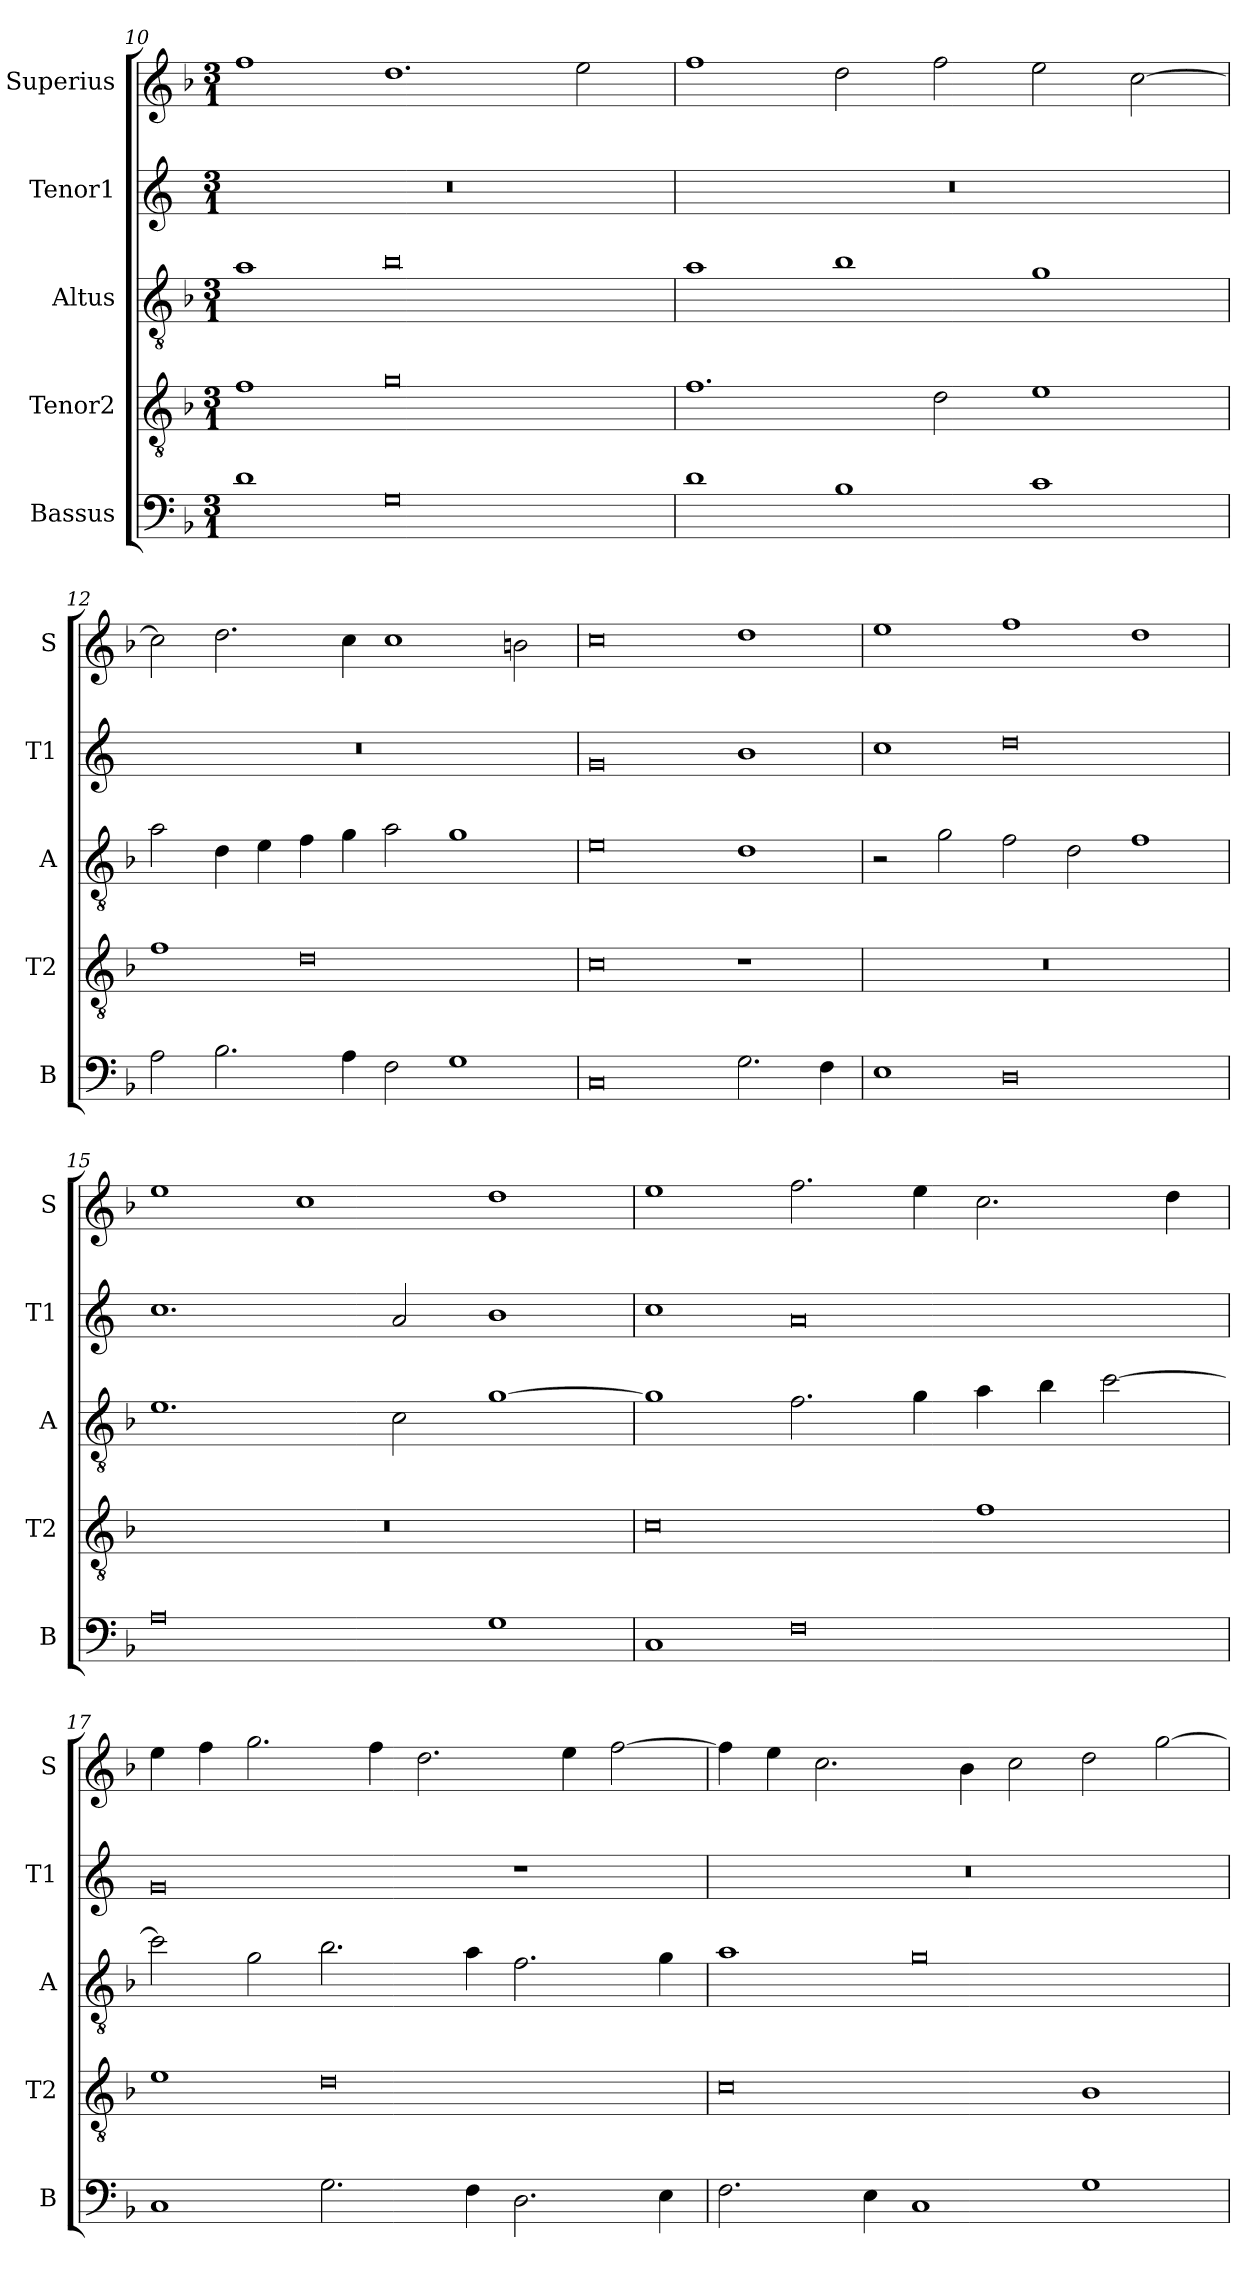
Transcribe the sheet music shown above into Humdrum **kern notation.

**kern	**kern	**kern	**kern	**kern
*part5	*part4	*part3	*part2	*part1
*staff5	*staff4	*staff3	*staff2	*staff1
*I"Bassus	*I"Tenor2	*I"Altus	*I"Tenor1	*I"Superius
*I'B	*I'T2	*I'A	*I'T1	*I'S
*clefF4	*clefGv2	*clefGv2	*clefG2	*clefG2
*k[b-]	*k[b-]	*k[b-]	*k[]	*k[b-]
*M3/1	*M3/1	*M3/1	*M3/1	*M3/1
=10	=10	=10	=10	=10
1d	1f	1a	0.r	1ff
0G	0g	0b-	.	1.dd
.	.	.	.	2ee\
=11	=11	=11	=11	=11
1d	1.f	1a	0.r	1ff
1B-	.	1b-	.	2dd\
.	2d\	.	.	2ff\
1c	1e	1g	.	2ee\
.	.	.	.	[2cc\
=12	=12	=12	=12	=12
2A\	1f	2a\	0.r	2cc\]
2.B-\	.	4d\	.	2.dd\
.	.	4e\	.	.
.	0d	4f\	.	.
4A\	.	4g\	.	4cc\
2F\	.	2a\	.	1cc
1G	.	1g	.	.
.	.	.	.	2bn\
=13	=13	=13	=13	=13
0C	0c	0e	0g	0cc
2.G\	1r	1d	1b	1dd
4F\	.	.	.	.
=14	=14	=14	=14	=14
1E	0.r	2r	1cc	1ee
.	.	2g\	.	.
0D	.	2f\	0dd	1ff
.	.	2d\	.	.
.	.	1f	.	1dd
=15	=15	=15	=15	=15
0A	0.r	1.e	1.cc	1ee
.	.	.	.	1cc
.	.	2c\	2a/	.
1G	.	[1g	1b	1dd
=16	=16	=16	=16	=16
1C	0c	1g]	1cc	1ee
0F	.	2.f\	0a	2.ff\
.	.	4g\	.	4ee\
.	1f	4a\	.	2.cc\
.	.	4b-\	.	.
.	.	[2cc\	.	.
.	.	.	.	4dd\
=17	=17	=17	=17	=17
1C	1e	2cc\]	0g	4ee\
.	.	.	.	4ff\
.	.	2g\	.	2.gg\
2.G\	0d	2.b-\	.	.
.	.	.	.	4ff\
.	.	.	.	2.dd\
4F\	.	4a\	.	.
2.D\	.	2.f\	1r	.
.	.	.	.	4ee\
.	.	.	.	[2ff\
4E\	.	4g\	.	.
=18	=18	=18	=18	=18
2.F\	0c	1a	0.r	4ff\]
.	.	.	.	4ee\
.	.	.	.	2.cc\
4E\	.	.	.	.
1C	.	0g	.	.
.	.	.	.	4b-\
.	.	.	.	2cc\
1G	1B-	.	.	2dd\
.	.	.	.	[2gg\
=	=	=	=	=
*-	*-	*-	*-	*-
